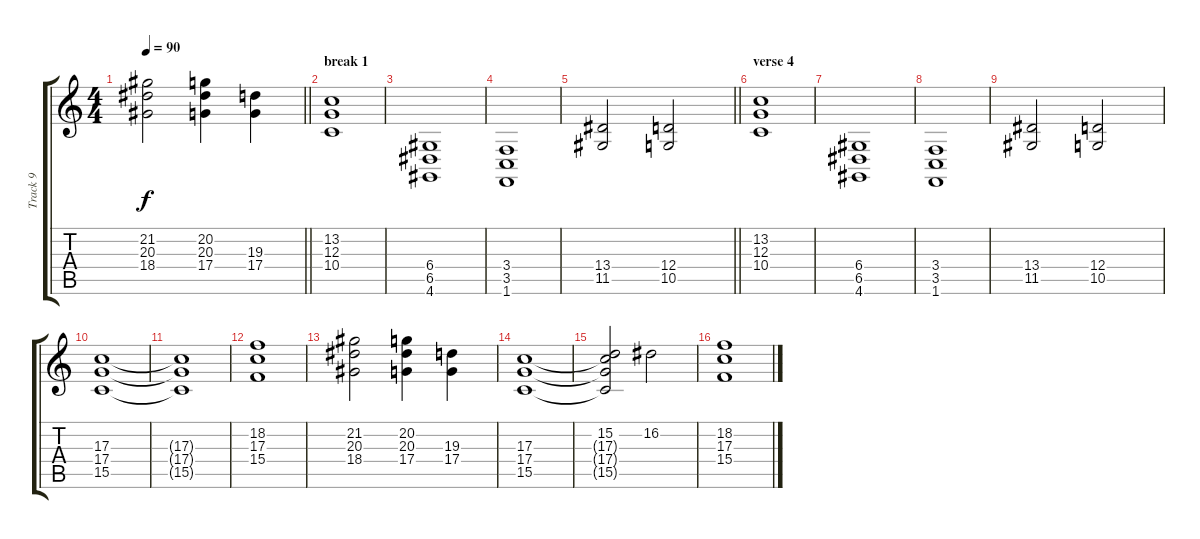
\track ("Track 9" "Track 9") {instrument pad4choir}
\staff {score tabs}
\tuning (E4 B3 G3 D3 A2 E2) {hide}
\ts (4 4)
\tempo 90
\clef g2
\barLineRight lightlight
\ks c
(21.2 20.3 18.4).2{dy f} (20.2 20.3 17.4).4 (19.3 17.4).4 |
\section ("" "break 1")
(13.2 12.3 10.4).1 |
(6.4 6.5 4.6).1 |
(3.4 3.5 1.6).1 |
\barLineRight lightlight
(13.4 11.5).2 (12.4 10.5).2 |
\section ("" "verse 4")
(13.2 12.3 10.4).1 |
(6.4 6.5 4.6).1 |
(3.4 3.5 1.6).1 |
(13.4 11.5).2 (12.4 10.5).2 |
(17.3 17.4 15.5).1 |
(17.3{t} 17.4{t} 15.5{t}).1 |
(18.2 17.3 15.4).1 |
(21.2 20.3 18.4).2 (20.2 20.3 17.4).4 (19.3 17.4).4 |
(17.3 17.4 15.5).1 |
(15.2 17.3{t} 17.4{t} 15.5{t}).2 16.2.2 |
(18.2 17.3 15.4).1
